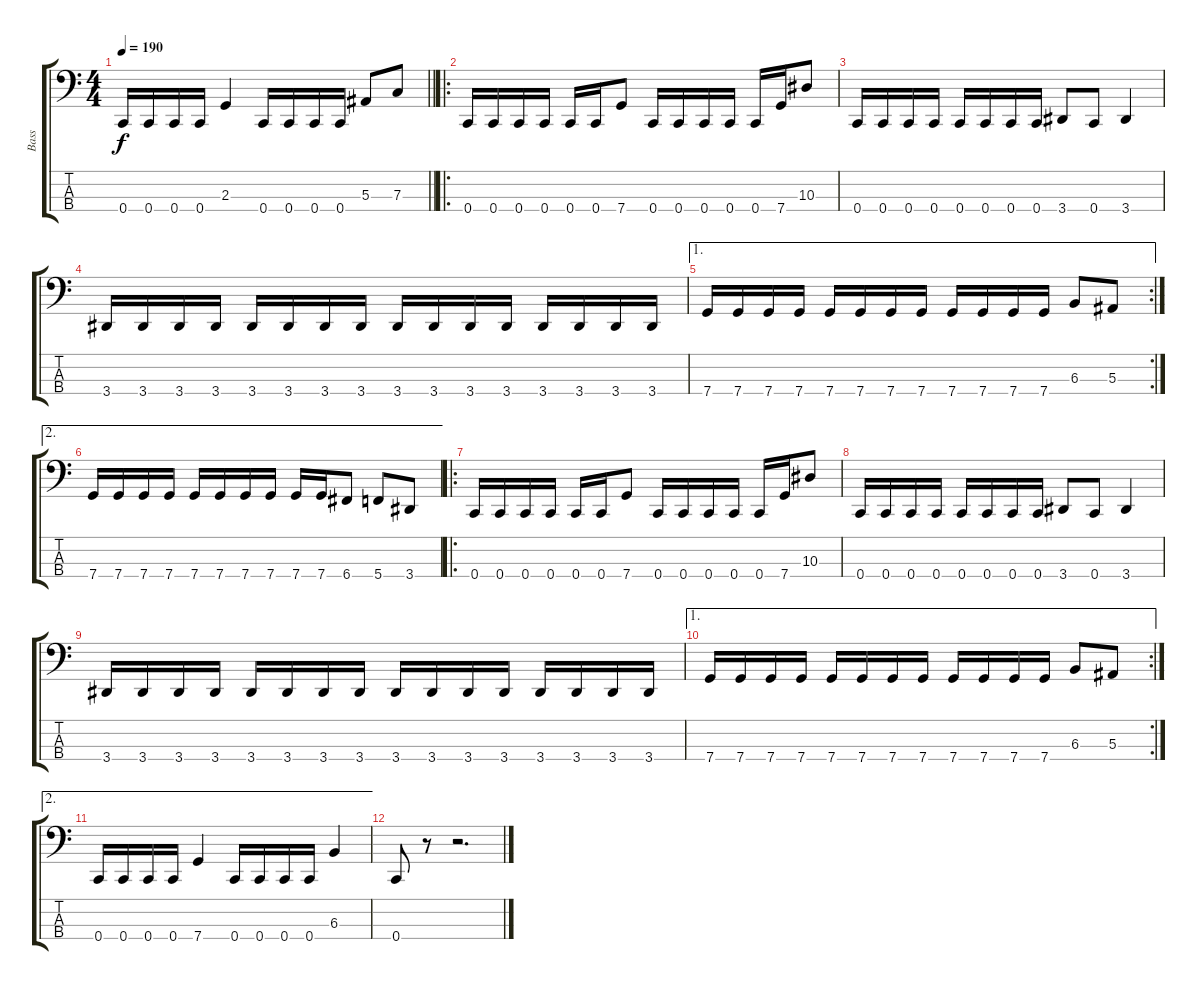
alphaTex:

\track ("Bass" "Bass") {instrument electricbasspick}
\staff {score tabs}
\tuning (Eb2 Bb1 F1 C1) {hide}
\ts (4 4)
\tempo 190
\clef f4
\barLineRight lightlight
\ks c
0.4.16{dy f} 0.4.16 0.4.16 0.4.16 2.3.4 0.4.16 0.4.16 0.4.16 0.4.16 5.3.8 7.3.8 |
\ro
0.4.16 0.4.16 0.4.16 0.4.16 0.4.16 0.4.16 7.4.8 0.4.16 0.4.16 0.4.16 0.4.16 0.4.16 7.4.16 10.3.8 |
0.4.16 0.4.16 0.4.16 0.4.16 0.4.16 0.4.16 0.4.16 0.4.16 3.4.8 0.4.8 3.4.4 |
3.4.16 3.4.16 3.4.16 3.4.16 3.4.16 3.4.16 3.4.16 3.4.16 3.4.16 3.4.16 3.4.16 3.4.16 3.4.16 3.4.16 3.4.16 3.4.16 |
\ae 1
\rc 2
7.4.16 7.4.16 7.4.16 7.4.16 7.4.16 7.4.16 7.4.16 7.4.16 7.4.16 7.4.16 7.4.16 7.4.16 6.3.8 5.3.8 |
\ae 2
7.4.16 7.4.16 7.4.16 7.4.16 7.4.16 7.4.16 7.4.16 7.4.16 7.4.16 7.4.16 6.4.8 5.4.8 3.4.8 |
\ro
0.4.16 0.4.16 0.4.16 0.4.16 0.4.16 0.4.16 7.4.8 0.4.16 0.4.16 0.4.16 0.4.16 0.4.16 7.4.16 10.3.8 |
0.4.16 0.4.16 0.4.16 0.4.16 0.4.16 0.4.16 0.4.16 0.4.16 3.4.8 0.4.8 3.4.4 |
3.4.16 3.4.16 3.4.16 3.4.16 3.4.16 3.4.16 3.4.16 3.4.16 3.4.16 3.4.16 3.4.16 3.4.16 3.4.16 3.4.16 3.4.16 3.4.16 |
\ae 1
\rc 2
7.4.16 7.4.16 7.4.16 7.4.16 7.4.16 7.4.16 7.4.16 7.4.16 7.4.16 7.4.16 7.4.16 7.4.16 6.3.8 5.3.8 |
\ae 2
0.4.16 0.4.16 0.4.16 0.4.16 7.4.4 0.4.16 0.4.16 0.4.16 0.4.16 6.3.4 |
0.4.8 r.8 r.2{d}
